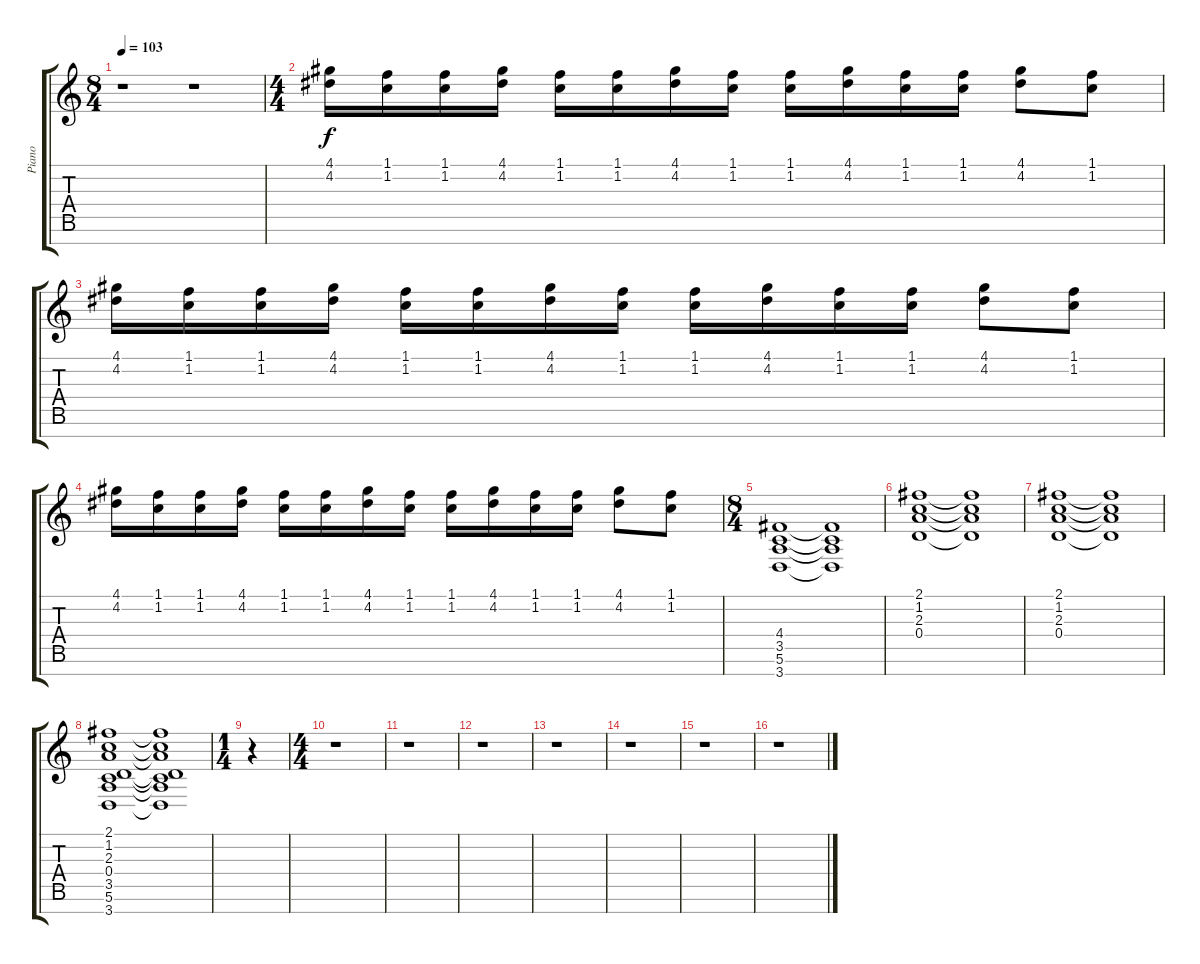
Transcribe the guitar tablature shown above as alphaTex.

\track ("Piano" "Piano") {instrument brightacousticpiano}
\staff {score tabs}
\tuning (E5 B4 G4 D4 A3 E3 B2) {hide}
\ts (8 4)
\tempo 103
\clef g2
\ks c
r.1{dy f} r.1 |
\ts (4 4)
(4.1 4.2).16 (1.1 1.2).16 (1.1 1.2).16 (4.1 4.2).16 (1.1 1.2).16 (1.1 1.2).16 (4.1 4.2).16 (1.1 1.2).16 (1.1 1.2).16 (4.1 4.2).16 (1.1 1.2).16 (1.1 1.2).16 (4.1 4.2).8 (1.1 1.2).8 |
(4.1 4.2).16 (1.1 1.2).16 (1.1 1.2).16 (4.1 4.2).16 (1.1 1.2).16 (1.1 1.2).16 (4.1 4.2).16 (1.1 1.2).16 (1.1 1.2).16 (4.1 4.2).16 (1.1 1.2).16 (1.1 1.2).16 (4.1 4.2).8 (1.1 1.2).8 |
(4.1 4.2).16 (1.1 1.2).16 (1.1 1.2).16 (4.1 4.2).16 (1.1 1.2).16 (1.1 1.2).16 (4.1 4.2).16 (1.1 1.2).16 (1.1 1.2).16 (4.1 4.2).16 (1.1 1.2).16 (1.1 1.2).16 (4.1 4.2).8 (1.1 1.2).8 |
\ts (8 4)
(4.4 3.5 5.6 3.7).1 (4.4{t} 3.5{t} 5.6{t} 3.7{t}).1 |
(2.1 1.2 2.3 0.4).1 (2.1{t} 1.2{t} 2.3{t} 0.4{t}).1 |
(2.1 1.2 2.3 0.4).1 (2.1{t} 1.2{t} 2.3{t} 0.4{t}).1 |
(2.1 1.2 2.3 0.4 3.5 5.6 3.7).1 (2.1{t} 1.2{t} 2.3{t} 0.4{t} 3.5{t} 5.6{t} 3.7{t}).1 |
\ts (1 4)
r.4 |
\ts (4 4)
r.1 |
r.1 |
r.1 |
r.1 |
r.1 |
r.1 |
r.1
